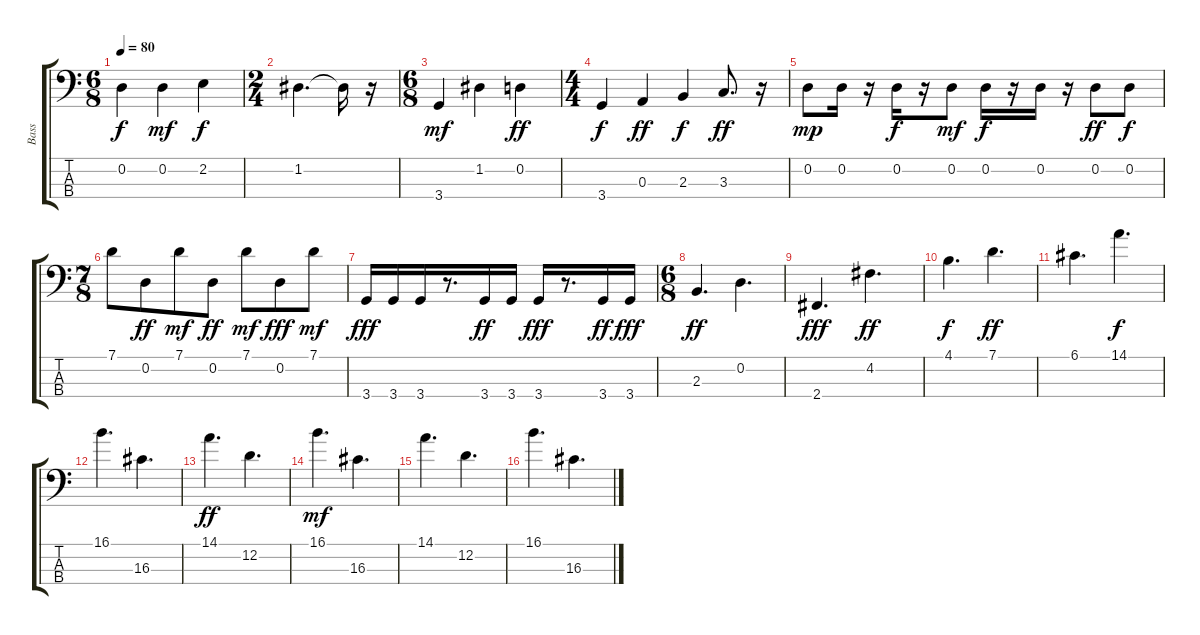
\track ("Bass" "Bass") {instrument electricbassfinger}
\staff {score tabs}
\tuning (G2 D2 A1 E1) {hide}
\ts (6 8)
\tempo 80
\clef f4
\ks c
0.2.4{dy f} 0.2.4{dy mf} 2.2.4{dy f} |
\ts (2 4)
1.2.4{d} 1.2{t}.16 r.16 |
\ts (6 8)
3.4.4{dy mf} 1.2.4 0.2.4{dy ff} |
\ts (4 4)
3.4.4{dy f} 0.3.4{dy ff} 2.3.4{dy f} 3.3.8{d dy ff} r.16 |
0.2.8{dy mp} 0.2.16 r.16 0.2.16{dy f} r.16 0.2.8{dy mf} 0.2.16{dy f} r.16 0.2.16 r.16 0.2.8{dy ff} 0.2.8{dy f} |
\ts (7 8)
7.1.8 0.2.8{dy ff} 7.1.8{dy mf} 0.2.8{dy ff} 7.1.8{dy mf} 0.2.8{dy fff} 7.1.8{dy mf} |
3.4.16{dy fff} 3.4.16 3.4.16 r.8{d} 3.4.16{dy ff} 3.4.16 3.4.16{dy fff} r.8{d} 3.4.16{dy ff} 3.4.16{dy fff} |
\ts (6 8)
2.3.4{d dy ff} 0.2.4{d} |
2.4.4{d dy fff} 4.2.4{d dy ff} |
4.1.4{d dy f} 7.1.4{d dy ff} |
6.1.4{d} 14.1.4{d dy f} |
16.1.4{d} 16.3.4{d} |
14.1.4{d dy ff} 12.2.4{d} |
16.1.4{d dy mf} 16.3.4{d} |
14.1.4{d} 12.2.4{d} |
16.1.4{d} 16.3.4{d}
